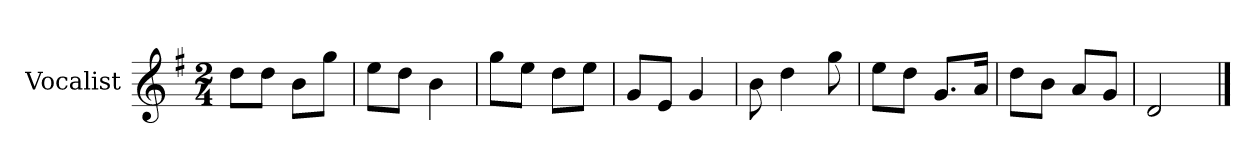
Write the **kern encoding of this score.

**kern
*part1
*staff1
*I"Vocalist
*k[f#]
*G:
*M2/4
=
8ddL
8ddJ
8bL
8ggJ
=1
8eeL
8ddJ
4b
=2
8ggL
8eeJ
8ddL
8eeJ
=3
8gL
8eJ
4g
=4
8b
4dd
8gg
=5
8eeL
8ddJ
8.gL
16aJk
=6
8ddL
8bJ
8aL
8gJ
=7
2d
==
*-
